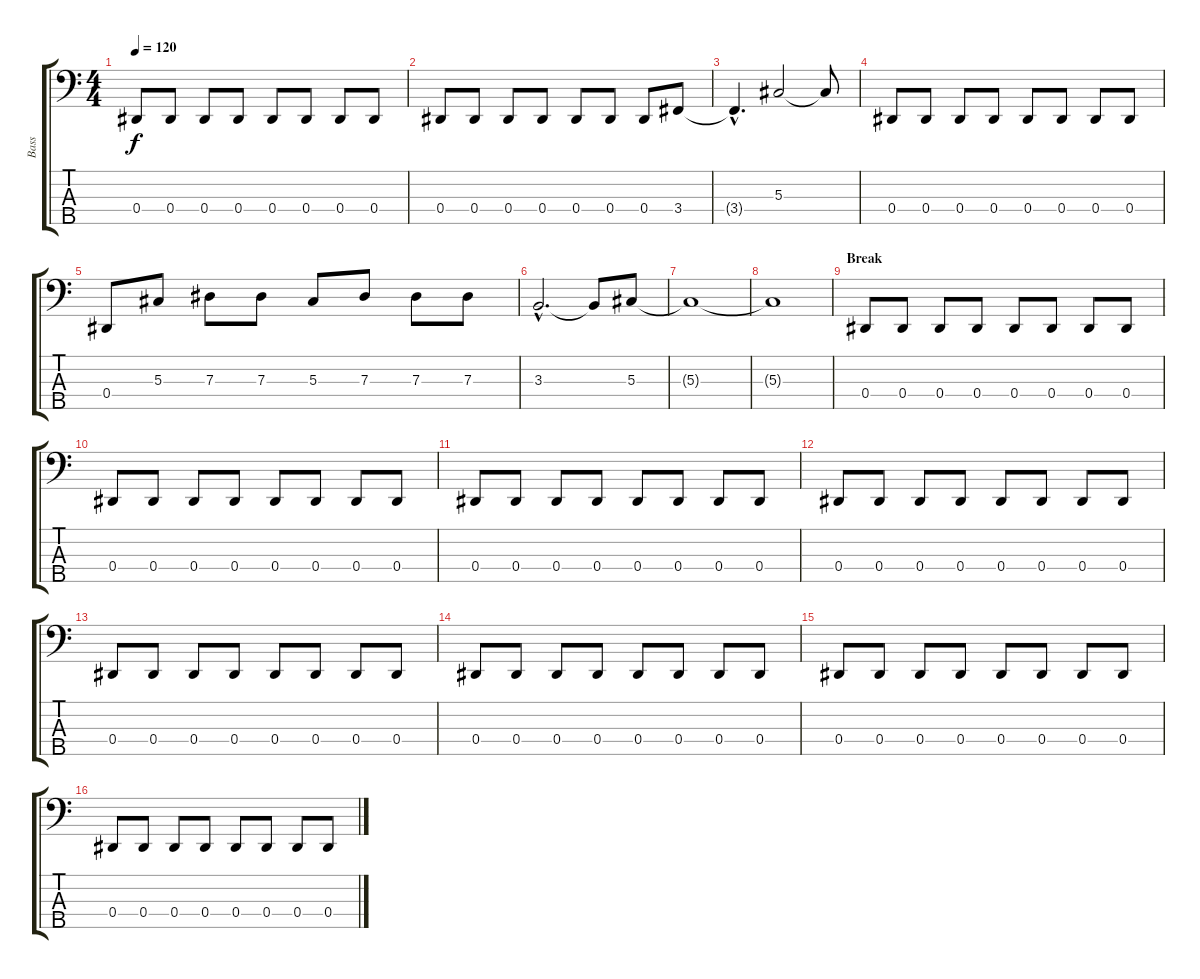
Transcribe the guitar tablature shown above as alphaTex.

\track ("Bass" "Bass") {instrument electricbasspick}
\staff {score tabs}
\tuning (Gb2 Db2 Ab1 Eb1 Bb0) {hide}
\ts (4 4)
\tempo 120
\clef f4
\ks c
0.4.8{dy f} 0.4.8 0.4.8 0.4.8 0.4.8 0.4.8 0.4.8 0.4.8 |
0.4.8 0.4.8 0.4.8 0.4.8 0.4.8 0.4.8 0.4.8 3.4.8 |
3.4{hac t}.4{d} 5.3.2 5.3{t}.8 |
0.4.8 0.4.8 0.4.8 0.4.8 0.4.8 0.4.8 0.4.8 0.4.8 |
0.4.8 5.3.8 7.3.8 7.3.8 5.3.8 7.3.8 7.3.8 7.3.8 |
3.3{hac}.2{d} 3.3{t}.8 5.3.8 |
5.3{t}.1 |
5.3{t}.1 |
\section ("" "Break")
0.4.8 0.4.8 0.4.8 0.4.8 0.4.8 0.4.8 0.4.8 0.4.8 |
0.4.8 0.4.8 0.4.8 0.4.8 0.4.8 0.4.8 0.4.8 0.4.8 |
0.4.8 0.4.8 0.4.8 0.4.8 0.4.8 0.4.8 0.4.8 0.4.8 |
0.4.8 0.4.8 0.4.8 0.4.8 0.4.8 0.4.8 0.4.8 0.4.8 |
0.4.8 0.4.8 0.4.8 0.4.8 0.4.8 0.4.8 0.4.8 0.4.8 |
0.4.8 0.4.8 0.4.8 0.4.8 0.4.8 0.4.8 0.4.8 0.4.8 |
0.4.8 0.4.8 0.4.8 0.4.8 0.4.8 0.4.8 0.4.8 0.4.8 |
0.4.8 0.4.8 0.4.8 0.4.8 0.4.8 0.4.8 0.4.8 0.4.8
